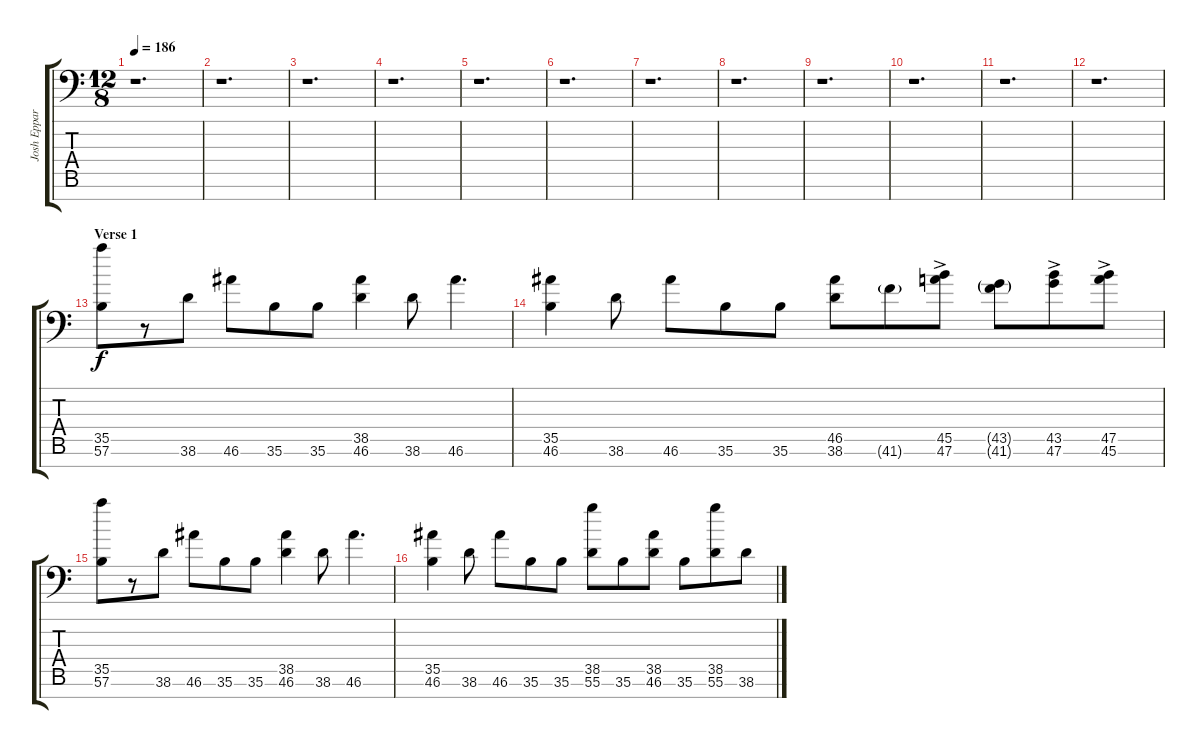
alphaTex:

\track ("Josh Eppard" "Josh Eppar") {instrument acousticgrandpiano}
\staff {score tabs}
\tuning (C-1 C-1 C-1 C-1 C-1 C-1 C-1) {hide}
\ts (12 8)
\tempo 186
\clef f4
\ks c
r.1{d dy f} |
r.1{d} |
r.1{d} |
r.1{d} |
r.1{d} |
r.1{d} |
r.1{d} |
r.1{d} |
r.1{d} |
r.1{d} |
r.1{d} |
r.1{d} |
\section ("" "Verse 1")
(35.5 57.6).8 r.8 38.6.8 46.6.8 35.6.8 35.6.8 (38.5 46.6).4 38.6.8 46.6.4{d} |
(35.5 46.6).4 38.6.8 46.6.8 35.6.8 35.6.8 (46.5 38.6).8 41.6{g}.8 (45.5{ac} 47.6).8 (43.5{g} 41.6{g}).8 (43.5 47.6{ac}).8 (47.5{ac} 45.6).8 |
(35.5 57.6).8 r.8 38.6.8 46.6.8 35.6.8 35.6.8 (38.5 46.6).4 38.6.8 46.6.4{d} |
(35.5 46.6).4 38.6.8 46.6.8 35.6.8 35.6.8 (38.5 55.6).8 35.6.8 (38.5 46.6).8 35.6.8 (38.5 55.6).8 38.6.8
